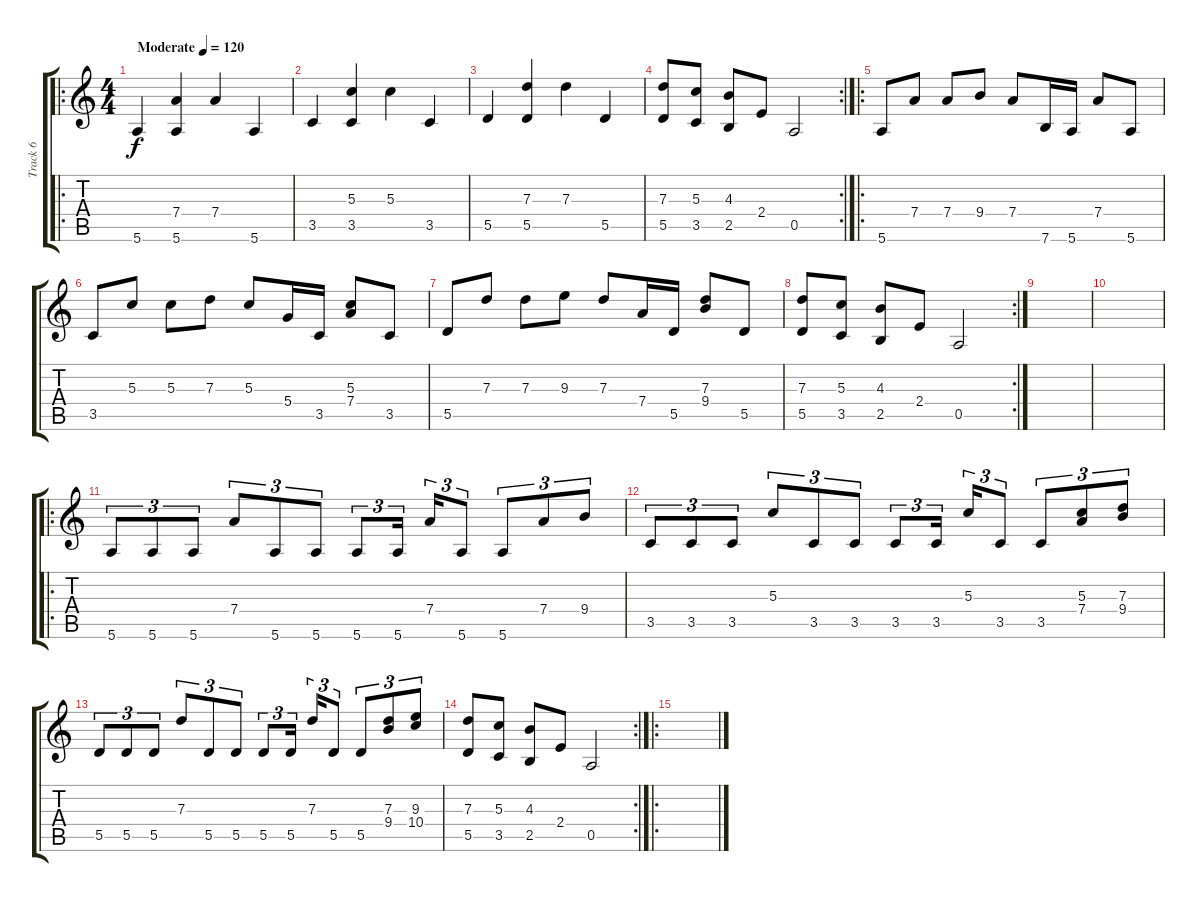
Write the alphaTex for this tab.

\track ("Track 6" "Track 6") {instrument electricbasspick}
\staff {score tabs}
\tuning (E4 B3 G3 D3 A2 E2) {hide}
\ro
\ts (4 4)
\tempo (120 "Moderate")
\clef g2
\ks c
5.6.4{dy f instrument electricbasspick} (7.4 5.6).4 7.4.4 5.6.4 |
3.5.4 (5.3 3.5).4 5.3.4 3.5.4 |
5.5.4 (7.3 5.5).4 7.3.4 5.5.4 |
\rc 2
(7.3 5.5).8 (5.3 3.5).8 (4.3 2.5).8 2.4.8 0.5.2 |
\ro
5.6.8 7.4.8 7.4.8 9.4.8 7.4.8 7.6.16 5.6.16 7.4.8 5.6.8 |
3.5.8 5.3.8 5.3.8 7.3.8 5.3.8 5.4.16 3.5.16 (5.3 7.4).8 3.5.8 |
5.5.8 7.3.8 7.3.8 9.3.8 7.3.8 7.4.16 5.5.16 (7.3 9.4).8 5.5.8 |
\rc 2
(7.3 5.5).8 (5.3 3.5).8 (4.3 2.5).8 2.4.8 0.5.2 |
|
|
\ro
5.6.8{tu (3 2)} 5.6.8{tu (3 2)} 5.6.8{tu (3 2)} 7.4.8{tu (3 2)} 5.6.8{tu (3 2)} 5.6.8{tu (3 2)} 5.6.8{tu (3 2)} 5.6.16{tu (3 2) beam splitsecondary} 7.4.16{tu (3 2)} 5.6.8{tu (3 2)} 5.6.8{tu (3 2)} 7.4.8{tu (3 2)} 9.4.8{tu (3 2)} |
3.5.8{tu (3 2)} 3.5.8{tu (3 2)} 3.5.8{tu (3 2)} 5.3.8{tu (3 2)} 3.5.8{tu (3 2)} 3.5.8{tu (3 2)} 3.5.8{tu (3 2)} 3.5.16{tu (3 2) beam splitsecondary} 5.3.16{tu (3 2)} 3.5.8{tu (3 2)} 3.5.8{tu (3 2)} (5.3 7.4).8{tu (3 2)} (7.3 9.4).8{tu (3 2)} |
5.5.8{tu (3 2)} 5.5.8{tu (3 2)} 5.5.8{tu (3 2)} 7.3.8{tu (3 2)} 5.5.8{tu (3 2)} 5.5.8{tu (3 2)} 5.5.8{tu (3 2)} 5.5.16{tu (3 2) beam splitsecondary} 7.3.16{tu (3 2)} 5.5.8{tu (3 2)} 5.5.8{tu (3 2)} (7.3 9.4).8{tu (3 2)} (9.3 10.4).8{tu (3 2)} |
\rc 2
(7.3 5.5).8 (5.3 3.5).8 (4.3 2.5).8 2.4.8 0.5.2 |
\ro
